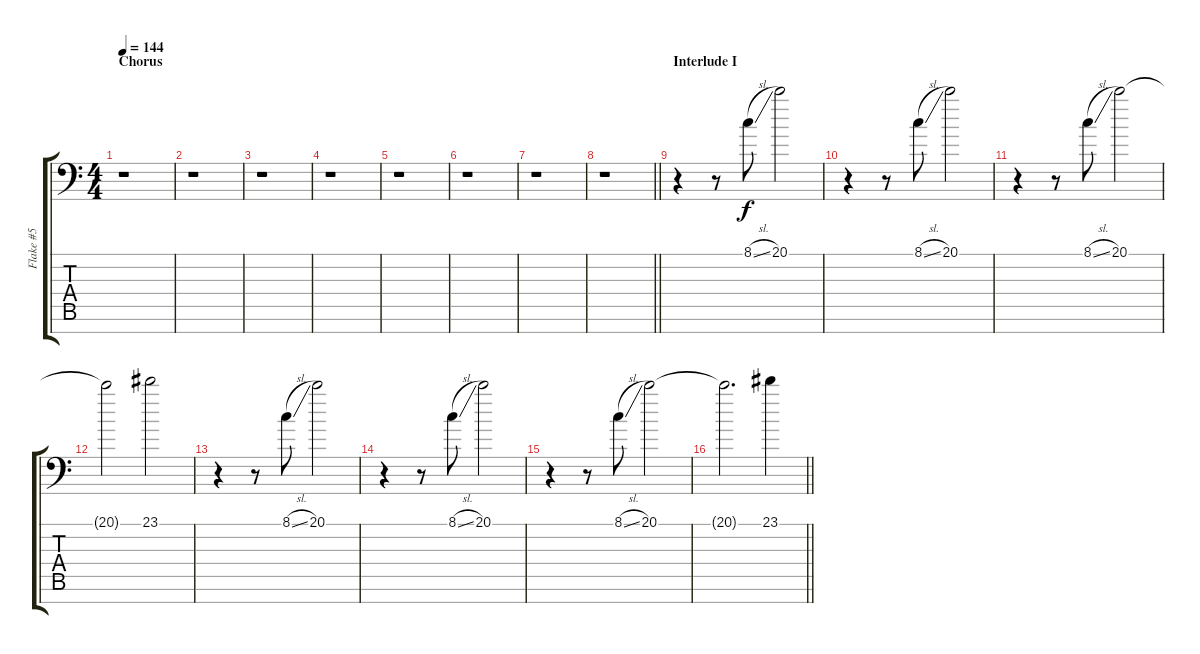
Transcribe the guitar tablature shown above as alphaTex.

\track ("Flake #5" "Flake #5") {instrument pad6metallic}
\staff {score tabs}
\tuning (E4 B3 G3 D3 G0 Gb0 F0) {hide}
\ts (4 4)
\section ("" "Chorus")
\tempo 144
\clef f4
\ks c
r.1{dy f} |
r.1 |
r.1 |
r.1 |
r.1 |
r.1 |
r.1 |
\barLineRight lightlight
r.1 |
\section ("" "Interlude I")
r.4 r.8 8.1{sl}.8{volume 16} 20.1.2 |
r.4 r.8 8.1{sl}.8{volume 16} 20.1.2 |
r.4 r.8 8.1{sl}.8{volume 16} 20.1.2 |
20.1{t}.2 23.1.2 |
r.4 r.8 8.1{sl}.8{volume 16} 20.1.2 |
r.4 r.8 8.1{sl}.8{volume 16} 20.1.2 |
r.4 r.8 8.1{sl}.8{volume 16} 20.1.2 |
\barLineRight lightlight
20.1{t}.2{d} 23.1.4
